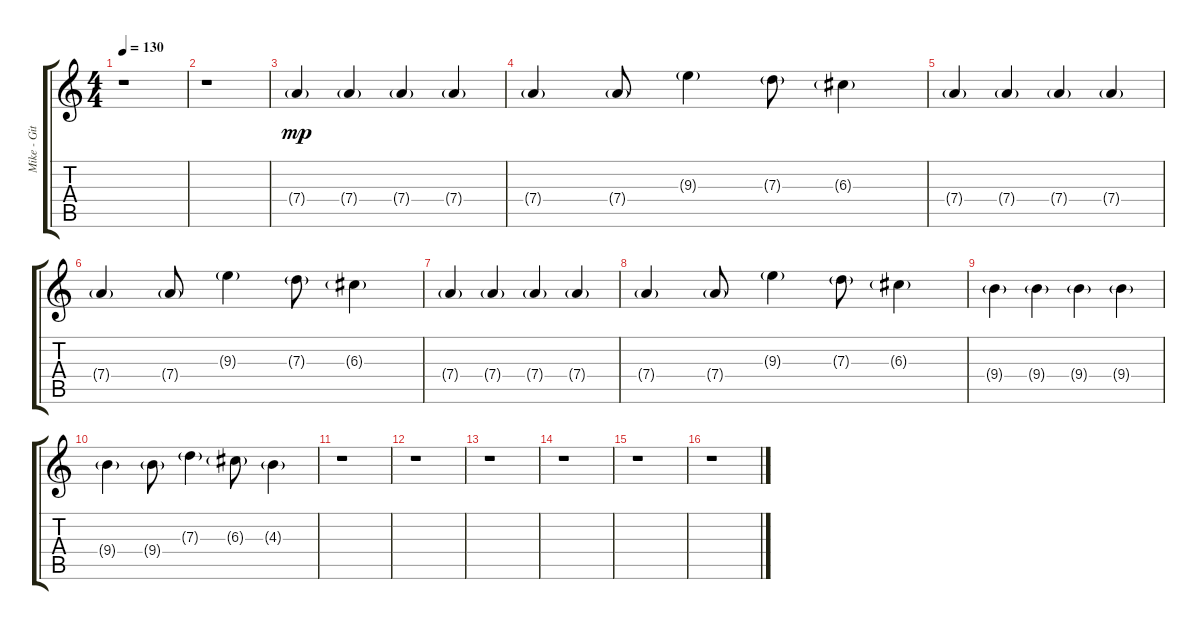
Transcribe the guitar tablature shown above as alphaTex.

\track ("Mike - Gitár 1" "Mike - Git") {instrument acousticguitarsteel}
\staff {score tabs}
\tuning (E4 B3 G3 D3 A2 E2) {hide}
\ts (4 4)
\tempo 130
\clef g2
\ks c
r.1{dy f} |
r.1 |
7.4{g}.4{dy mp} 7.4{g}.4 7.4{g}.4 7.4{g}.4 |
7.4{g}.4 7.4{g}.8 9.3{g}.4 7.3{g}.8 6.3{g}.4 |
7.4{g}.4 7.4{g}.4 7.4{g}.4 7.4{g}.4 |
7.4{g}.4 7.4{g}.8 9.3{g}.4 7.3{g}.8 6.3{g}.4 |
7.4{g}.4 7.4{g}.4 7.4{g}.4 7.4{g}.4 |
7.4{g}.4 7.4{g}.8 9.3{g}.4 7.3{g}.8 6.3{g}.4 |
9.4{g}.4 9.4{g}.4 9.4{g}.4 9.4{g}.4 |
9.4{g}.4 9.4{g}.8 7.3{g}.4 6.3{g}.8 4.3{g}.4 |
r.1 |
r.1 |
r.1 |
r.1 |
r.1 |
r.1
